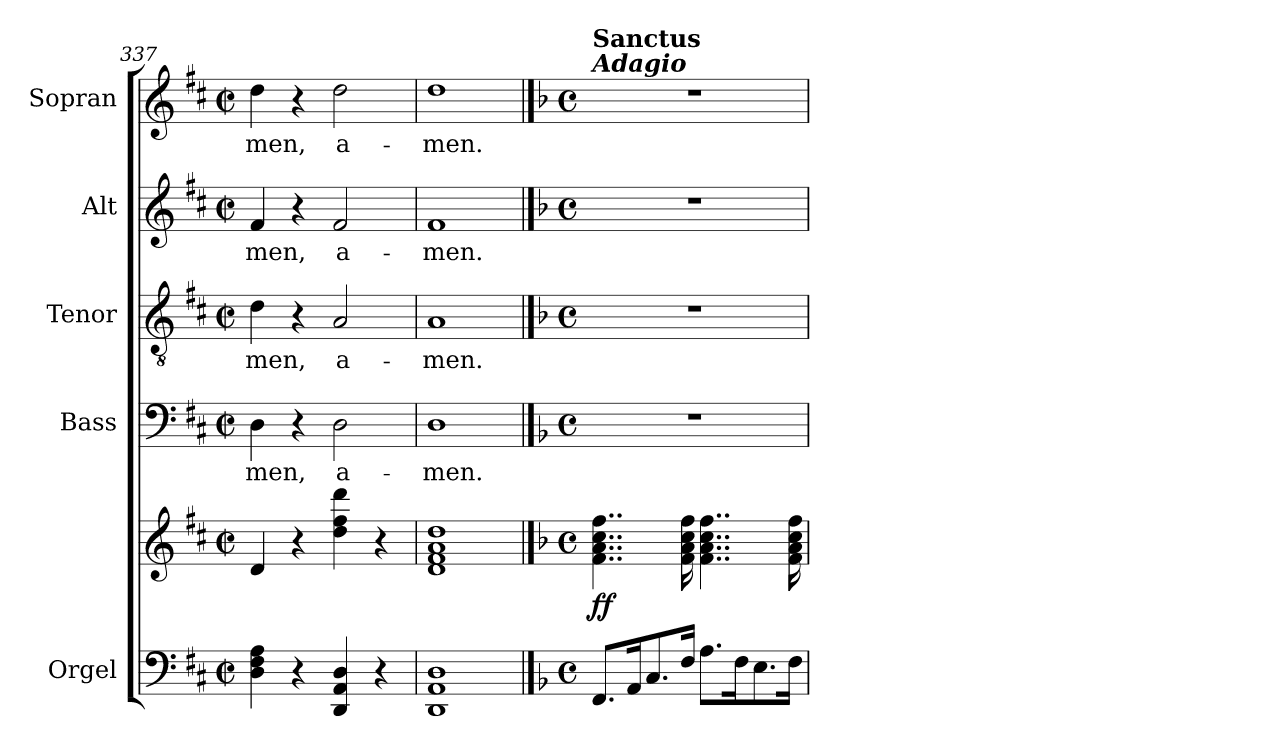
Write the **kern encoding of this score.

**kern	**kern	**dynam	**kern	**text	**kern	**text	**kern	**text	**kern	**text
*part5	*part5	*part5	*part4	*part4	*part3	*part3	*part2	*part2	*part1	*part1
*staff6	*staff5	*staff5/6	*staff4	*staff4	*staff3	*staff3	*staff2	*staff2	*staff1	*staff1
*I"Orgel	*	*	*I"Bass	*	*I"Tenor	*	*I"Alt	*	*I"Sopran	*
*I'Org.	*	*	*I'B.	*	*I'T.	*	*I'A.	*	*I'S.	*
*clefF4	*clefG2	*	*clefF4	*	*clefGv2	*	*clefG2	*	*clefG2	*
*k[f#c#]	*k[f#c#]	*	*k[f#c#]	*	*k[f#c#]	*	*k[f#c#]	*	*k[f#c#]	*
*D:	*D:	*	*D:	*	*D:	*	*D:	*	*D:	*
*M2/2	*M2/2	*	*M2/2	*	*M2/2	*	*M2/2	*	*M2/2	*
*met(c|)	*met(c|)	*	*met(c|)	*	*met(c|)	*	*met(c|)	*	*met(c|)	*
=337	=337	=337	=337	=337	=337	=337	=337	=337	=337	=337
!	!	!	!	!LO:LY:b	!	!LO:LY:b	!	!LO:LY:b	!	!LO:LY:b
4D\ 4F#\ 4A\	4d/	.	4D\	-men,	4d\	-men,	4f#/	-men,	4dd\	-men,
4r	4r	.	4r	.	4r	.	4r	.	4r	.
!	!	!	!	!LO:LY:b	!	!LO:LY:b	!	!LO:LY:b	!	!LO:LY:b
4DD/ 4AA/ 4D/	4dd\ 4ff#\ 4ddd\	.	2D\	a-	2A/	a-	2f#/	a-	2dd\	a-
4r	4r	.	.	.	.	.	.	.	.	.
=338	=338	=338	=338	=338	=338	=338	=338	=338	=338	=338
!	!	!	!	!LO:LY:b	!	!LO:LY:b	!	!LO:LY:b	!	!LO:LY:b
1DD 1AA 1D	1d 1f# 1a 1dd	.	1D	-men.	1A	-men.	1f#	-men.	1dd	-men.
!!LO:LB:g=z
==339	==339	==339	==339	==339	==339	==339	==339	==339	==339	==339
*k[b-]	*k[b-]	*	*k[b-]	*	*k[b-]	*	*k[b-]	*	*k[b-]	*
*F:	*F:	*	*F:	*	*F:	*	*F:	*	*F:	*
*M4/4	*M4/4	*	*M4/4	*	*M4/4	*	*M4/4	*	*M4/4	*
*met(c)	*met(c)	*	*met(c)	*	*met(c)	*	*met(c)	*	*met(c)	*
!	!	!	!	!	!	!	!	!	!LO:TX:a:Bi:t=Adagio	!
!	!	!	!	!	!	!	!	!	!LO:TX:a:B:t=Sanctus	!
!	!	!LO:DY:b	!	!	!	!	!	!	!	!
8.FF/L	4..f\ 4..a\ 4..cc\ 4..ff\	ff	1r	.	1r	.	1r	.	1r	.
16AA/k	.	.	.	.	.	.	.	.	.	.
8.C/	.	.	.	.	.	.	.	.	.	.
16F/Jk	16f\ 16a\ 16cc\ 16ff\	.	.	.	.	.	.	.	.	.
8.A\L	4..f\ 4..a\ 4..cc\ 4..ff\	.	.	.	.	.	.	.	.	.
16F\k	.	.	.	.	.	.	.	.	.	.
8.E\	.	.	.	.	.	.	.	.	.	.
16F\Jk	16f\ 16a\ 16cc\ 16ff\	.	.	.	.	.	.	.	.	.
=	=	=	=	=	=	=	=	=	=	=
*-	*-	*-	*-	*-	*-	*-	*-	*-	*-	*-
